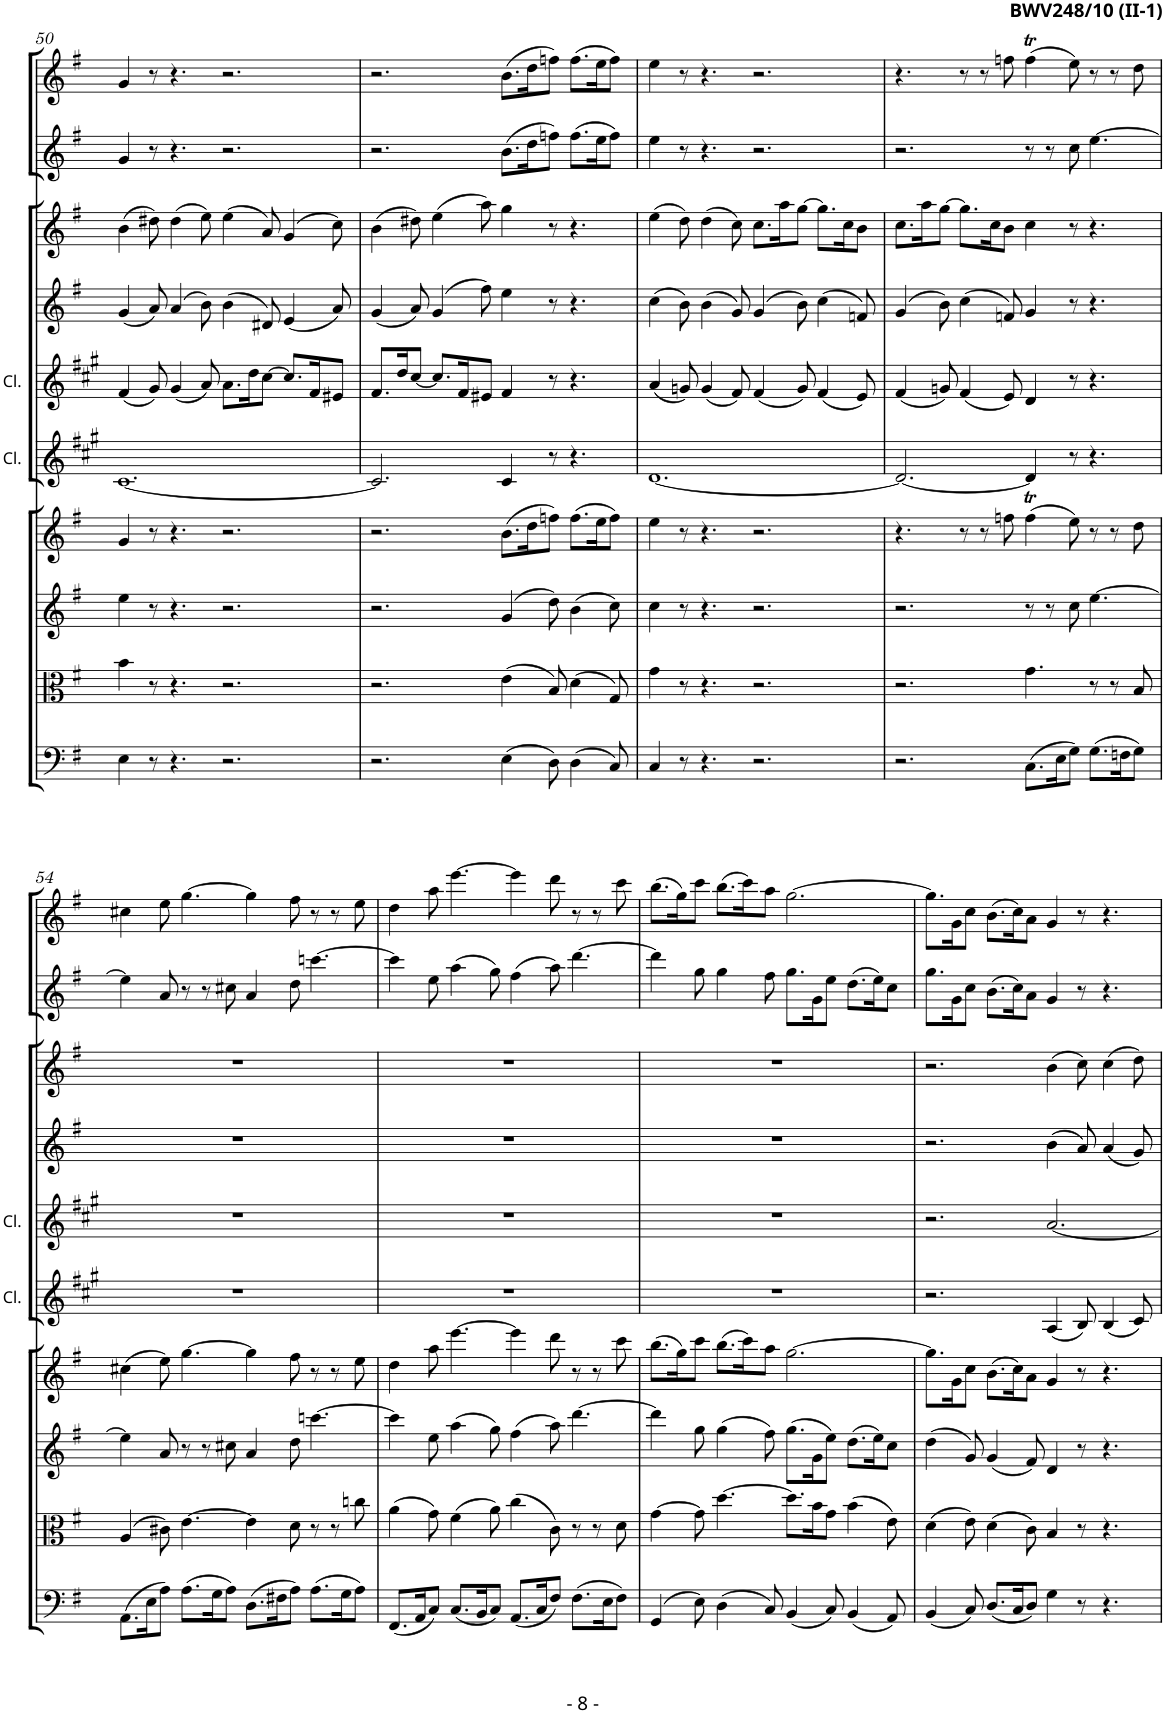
**kern	**kern	**kern	**kern	**kern	**kern	**kern	**kern	**kern	**kern	**kern	**kern	**kern
*part13	*part12	*part11	*part10	*part9	*part8	*part7	*part6	*part5	*part4	*part3	*part2	*part1
*staff13	*staff12	*staff11	*staff10	*staff9	*staff8	*staff7	*staff6	*staff5	*staff4	*staff3	*staff2	*staff1
*I"BC-Org	*I"BC-Fg	*I"BC-Cb	*I"BC	*I"Va	*I"Vn2	*I"Vn1	*I"Clarinete	*I"Clarinete	*I"oba2	*I"oba1	*I"fltr2	*I"fltr1
*	*	*I'Cb	*	*	*	*	*I'Cl.	*I'Cl.	*I'Ob	*I'Ob	*I'Fl	*I'Fl
!!LO:PB:g=z
*clefF4	*clefF4	*clefF4	*clefF4	*clefC3	*clefG2	*clefG2	*clefG2	*clefG2	*clefG2	*clefG2	*clefG2	*clefG2
*	*	*Trd7c12	*	*	*	*	*Trd1c2	*Trd1c2	*	*	*	*
*k[f#]	*k[f#]	*k[f#]	*k[f#]	*k[f#]	*k[f#]	*k[f#]	*k[f#c#g#]	*k[f#c#g#]	*k[f#]	*k[f#]	*k[f#]	*k[f#]
*G:	*G:	*G:	*G:	*G:	*G:	*G:	*A:	*A:	*G:	*G:	*G:	*G:
*M12/8	*M12/8	*M12/8	*M12/8	*M12/8	*M12/8	*M12/8	*M12/8	*M12/8	*M12/8	*M12/8	*M12/8	*M12/8
=50	=50	=50	=50	=50	=50	=50	=50	=50	=50	=50	=50	=50
4E	4E	4E	4E\	4b\	4ee\	4g/	[1.c#	(4f#/	(4g/	(4b\	4g/	4g/
8r	8r	8r	8r	8r	8r	8r	.	8g#/)	8a/)	8dd#X\)	8r	8r
!LO:N:vis=4	!LO:N:vis=4	!LO:N:vis=4	!	!	!	!	!	!	!	!	!	!
4.r	4.r	4.r	4.r	4.r	4.r	4.r	.	(4g#/	(4a/	(4dd#\	4.r	4.r
.	.	.	.	.	.	.	.	8a/)	8b\)	8ee\)	.	.
!LO:N:vis=2	!LO:N:vis=2	!LO:N:vis=2	!	!	!	!	!	!	!	!	!	!
2.r	2.r	2.r	2.r	2.r	2.r	2.r	.	8.a\L	(4b\	(4ee\	2.r	2.r
.	.	.	.	.	.	.	.	16dd\K	.	.	.	.
.	.	.	.	.	.	.	.	[8cc#\J	8d#X/)	8a/)	.	.
.	.	.	.	.	.	.	.	8.cc#/L]	(4e/	(4g/	.	.
.	.	.	.	.	.	.	.	16f#/K	.	.	.	.
.	.	.	.	.	.	.	.	8e#X/J	8a/)	8cc\)	.	.
=51	=51	=51	=51	=51	=51	=51	=51	=51	=51	=51	=51	=51
!LO:N:vis=2	!LO:N:vis=2	!LO:N:vis=2	!	!	!	!	!	!	!	!	!	!
2.r	2.r	2.r	2.r	2.r	2.r	2.r	2.c#/]	8.f#/L	(4g/	(4b\	2.r	2.r
.	.	.	.	.	.	.	.	16dd/K	.	.	.	.
.	.	.	.	.	.	.	.	[8cc#/J	8a/)	8dd#X\)	.	.
.	.	.	.	.	.	.	.	8.cc#/L]	(4g/	(4ee\	.	.
.	.	.	.	.	.	.	.	16f#/K	.	.	.	.
.	.	.	.	.	.	.	.	8e#X/J	8ff#\)	8aa\)	.	.
4E	4E	4E	(4E\	(4e\	(4g/	(8.b\L	4c#/	4f#/	4ee\	4gg\	(8.b\L	(8.b\L
.	.	.	.	.	.	16dd\K	.	.	.	.	16dd\K	16dd\K
8D	8D	8D	8D\)	8B/)	8dd\)	8ffn\J)	8r	8r	8r	8r	8ffn\J)	8ffn\J)
4D	4D	4D	(4D\	(4d\	(4b\	(8.ff\L	4.r	4.r	4.r	4.r	(8.ff\L	(8.ff\L
.	.	.	.	.	.	16ee\K	.	.	.	.	16ee\K	16ee\K
8C	8C	8C	8C/)	8G/)	8cc\)	8ff\J)	.	.	.	.	8ff\J)	8ff\J)
=52	=52	=52	=52	=52	=52	=52	=52	=52	=52	=52	=52	=52
4C	4C	4C	4C/	4g\	4cc\	4ee\	[1.d	(4a/	(4cc\	(4ee\	4ee\	4ee\
8r	8r	8r	8r	8r	8r	8r	.	8gn/)	8b\)	8dd\)	8r	8r
!LO:N:vis=4	!LO:N:vis=4	!LO:N:vis=4	!	!	!	!	!	!	!	!	!	!
4.r	4.r	4.r	4.r	4.r	4.r	4.r	.	(4g/	(4b\	(4dd\	4.r	4.r
.	.	.	.	.	.	.	.	8f#/)	8g/)	8cc\)	.	.
!LO:N:vis=2	!LO:N:vis=2	!LO:N:vis=2	!	!	!	!	!	!	!	!	!	!
2.r	2.r	2.r	2.r	2.r	2.r	2.r	.	(4f#/	(4g/	8.cc\L	2.r	2.r
.	.	.	.	.	.	.	.	.	.	16aa\K	.	.
.	.	.	.	.	.	.	.	8g/)	8b\)	[8gg\J	.	.
.	.	.	.	.	.	.	.	(4f#/	(4cc\	8.gg\L]	.	.
.	.	.	.	.	.	.	.	.	.	16cc\K	.	.
.	.	.	.	.	.	.	.	8e/)	8fn/)	8b\J	.	.
=53	=53	=53	=53	=53	=53	=53	=53	=53	=53	=53	=53	=53
!LO:N:vis=2	!LO:N:vis=2	!LO:N:vis=2	!	!	!	!	!	!	!	!	!	!
2.r	2.r	2.r	2.r	2.r	2.r	4.r	2.d/_	(4f#/	(4g/	8.cc\L	2.r	4.r
.	.	.	.	.	.	.	.	.	.	16aa\K	.	.
.	.	.	.	.	.	.	.	8gn/)	8b\)	[8gg\J	.	.
.	.	.	.	.	.	8r	.	(4f#/	(4cc\	8.gg\L]	.	8r
.	.	.	.	.	.	8r	.	.	.	.	.	8r
.	.	.	.	.	.	.	.	.	.	16cc\K	.	.
.	.	.	.	.	.	8ffn\	.	8e/)	8fn/)	8b\J	.	8ffn\
8.C\L	8.C\L	8.C\L	(8.C\L	4.g\	8r	(4ffT\	4d/]	4d/	4g/	4cc\	8r	(4ffT\
.	.	.	.	.	8r	.	.	.	.	.	8r	.
16E\K	16E\K	16E\K	16E\K	.	.	.	.	.	.	.	.	.
8G\J	8G\J	8G\J	8G\J)	.	8cc\	8ee\)	8r	8r	8r	8r	8cc\	8ee\)
8.G\L	8.G\L	8.G\L	(8.G\L	8r	[4.ee\	8r	4.r	4.r	4.r	4.r	[4.ee\	8r
.	.	.	.	8r	.	8r	.	.	.	.	.	8r
16Fn\K	16Fn\K	16Fn\K	16Fn\K	.	.	.	.	.	.	.	.	.
8G\J	8G\J	8G\J	8G\J)	8B/	.	8dd\	.	.	.	.	.	8dd\
!!LO:LB:g=z
=54	=54	=54	=54	=54	=54	=54	=54	=54	=54	=54	=54	=54
8.AA\L	8.AA\L	8.AA\L	(8.AA\L	(4A/	4ee\]	(4cc#X\	1.r	1.r	1.r	1.r	4ee\]	4cc#X\
16E\K	16E\K	16E\K	16E\K	.	.	.	.	.	.	.	.	.
8A\J	8A\J	8A\J	8A\J)	8c#X\)	8a/	8ee\)	.	.	.	.	8a/	8ee\
8.A\L	8.A\L	8.A\L	(8.A\L	[4.e\	8r	[4.gg\	.	.	.	.	8r	[4.gg\
.	.	.	.	.	8r	.	.	.	.	.	8r	.
16G\K	16G\K	16G\K	16G\K	.	.	.	.	.	.	.	.	.
8A\J	8A\J	8A\J	8A\J)	.	8cc#X\	.	.	.	.	.	8cc#X\	.
8.D\L	8.D\L	8.D\L	(8.D\L	4e\]	4a/	4gg\]	.	.	.	.	4a/	4gg\]
16F#X\K	16F#X\K	16F#X\K	16F#X\K	.	.	.	.	.	.	.	.	.
8A\J	8A\J	8A\J	8A\J)	8d\	8dd\	8ff#\	.	.	.	.	8dd\	8ff#\
8.A\L	8.A\L	8.A\L	(8.A\L	8r	[4.cccn\	8r	.	.	.	.	[4.cccn\	8r
.	.	.	.	8r	.	8r	.	.	.	.	.	8r
16G\K	16G\K	16G\K	16G\K	.	.	.	.	.	.	.	.	.
8A\J	8A\J	8A\J	8A\J)	8ccn\	.	8ee\	.	.	.	.	.	8ee\
=55	=55	=55	=55	=55	=55	=55	=55	=55	=55	=55	=55	=55
8.FF#/L	8.FF#/L	8.FF#/L	(8.FF#/L	(4a\	4ccc\]	4dd\	1.r	1.r	1.r	1.r	4ccc\]	4dd\
16AA/K	16AA/K	16AA/K	16AA/K	.	.	.	.	.	.	.	.	.
8C/J	8C/J	8C/J	8C/J)	8g\)	8ee\	8aa\	.	.	.	.	8ee\	8aa\
8.C/L	8.C/L	8.C/L	(8.C/L	(4f#\	(4aa\	[4.eee\	.	.	.	.	(4aa\	[4.eee\
16BB/K	16BB/K	16BB/K	16BB/K	.	.	.	.	.	.	.	.	.
8C/J	8C/J	8C/J	8C/J)	8a\)	8gg\)	.	.	.	.	.	8gg\)	.
8.AA/L	8.AA/L	8.AA/L	(8.AA/L	(4cc\	(4ff#\	4eee\]	.	.	.	.	(4ff#\	4eee\]
16C/K	16C/K	16C/K	16C/K	.	.	.	.	.	.	.	.	.
8F#/J	8F#/J	8F#/J	8F#/J)	8c\)	8aa\)	8ddd\	.	.	.	.	8aa\)	8ddd\
8.F#\L	8.F#\L	8.F#\L	(8.F#\L	8r	[4.ddd\	8r	.	.	.	.	[4.ddd\	8r
.	.	.	.	8r	.	8r	.	.	.	.	.	8r
16E\K	16E\K	16E\K	16E\K	.	.	.	.	.	.	.	.	.
8F#\J	8F#\J	8F#\J	8F#\J)	8d\	.	8ccc\	.	.	.	.	.	8ccc\
=56	=56	=56	=56	=56	=56	=56	=56	=56	=56	=56	=56	=56
4GG	4GG	4GG	(4GG/	[4g\	4ddd\]	(8.bb\L	1.r	1.r	1.r	1.r	4ddd\]	(8.bb\L
.	.	.	.	.	.	16gg\K)	.	.	.	.	.	16gg\K)
8E	8E	8E	8E\)	8g\]	8gg\	8ccc\J	.	.	.	.	8gg\	8ccc\J
4D	4D	4D	(4D\	[4.dd\	(4gg\	(8.bb\L	.	.	.	.	4gg\	(8.bb\L
.	.	.	.	.	.	16ccc\K)	.	.	.	.	.	16ccc\K)
8C	8C	8C	8C/)	.	8ff#\)	8aa\J	.	.	.	.	8ff#\	8aa\J
4BB	4BB	4BB	(4BB/	8.dd\L]	(8.gg\L	[2.gg\	.	.	.	.	8.gg\L	[2.gg\
.	.	.	.	16b\K	16g\K	.	.	.	.	.	16g\K	.
8C	8C	8C	8C/)	8g\J	8ee\J)	.	.	.	.	.	8ee\J	.
4BB	4BB	4BB	(4BB/	(4b\	(8.dd\L	.	.	.	.	.	(8.dd\L	.
.	.	.	.	.	16ee\K)	.	.	.	.	.	16ee\K)	.
8AA	8AA	8AA	8AA/)	8e\)	8cc\J	.	.	.	.	.	8cc\J	.
=57	=57	=57	=57	=57	=57	=57	=57	=57	=57	=57	=57	=57
4BB	4BB	4BB	(4BB/	(4d\	(4dd\	8.gg\L]	2.r	2.r	2.r	2.r	8.gg\L	8.gg\L]
.	.	.	.	.	.	16g\K	.	.	.	.	16g\K	16g\K
8C	8C	8C	8C/)	8e\)	8g/)	8cc\J	.	.	.	.	8cc\J	8cc\J
8.D\L	8.D\L	8.D\L	(8.D/L	(4d\	(4g/	(8.b\L	.	.	.	.	(8.b\L	(8.b\L
16C\K	16C\K	16C\K	16C/K	.	.	16cc\K)	.	.	.	.	16cc\K)	16cc\K)
8D\J	8D\J	8D\J	8D/J)	8c\)	8f#/)	8a\J	.	.	.	.	8a\J	8a\J
4G	4G	4G	4G\	4B/	4d/	4g/	(4A/	[2.a/	(4b\	(4b\	4g/	4g/
8r	8r	8r	8r	8r	8r	8r	8B/)	.	8a/)	8cc\)	8r	8r
!LO:N:vis=4	!LO:N:vis=4	!LO:N:vis=4	!	!	!	!	!	!	!	!	!	!
4.r	4.r	4.r	4.r	4.r	4.r	4.r	(4B/	.	(4a/	(4cc\	4.r	4.r
.	.	.	.	.	.	.	8c#/)	.	8g/)	8dd\)	.	.
=	=	=	=	=	=	=	=	=	=	=	=	=
*-	*-	*-	*-	*-	*-	*-	*-	*-	*-	*-	*-	*-
